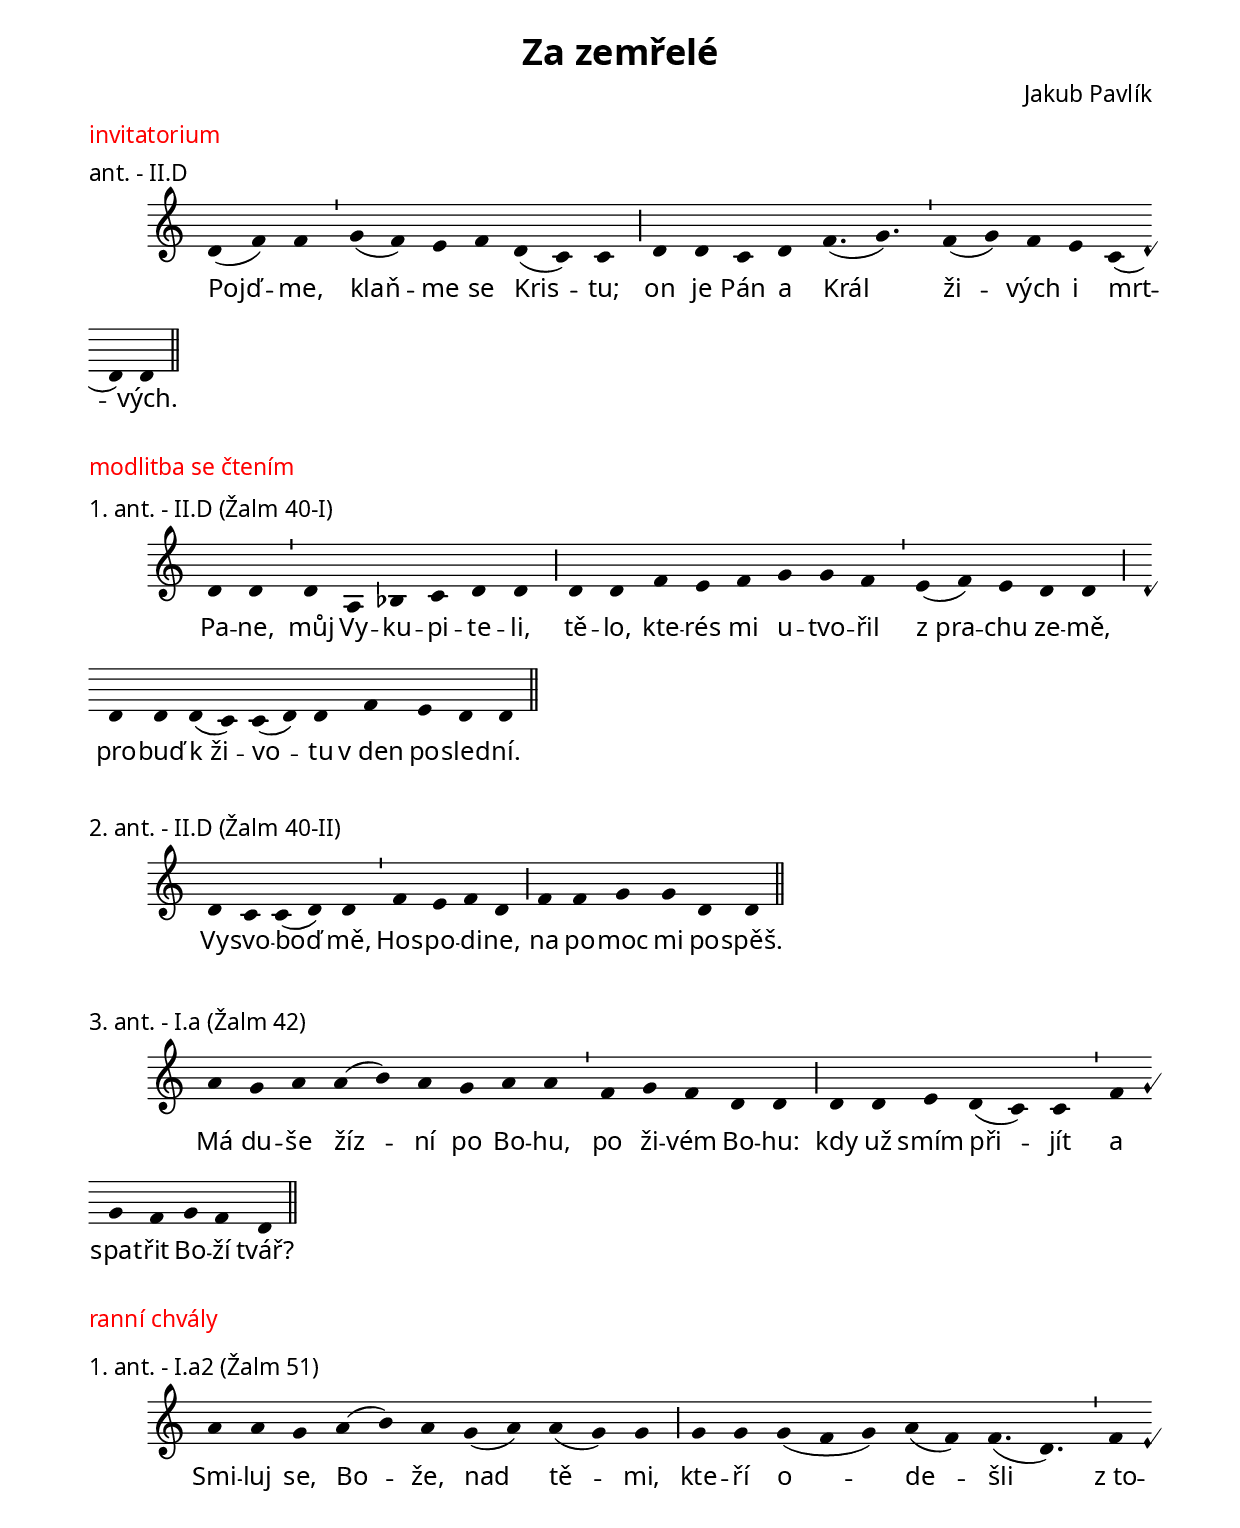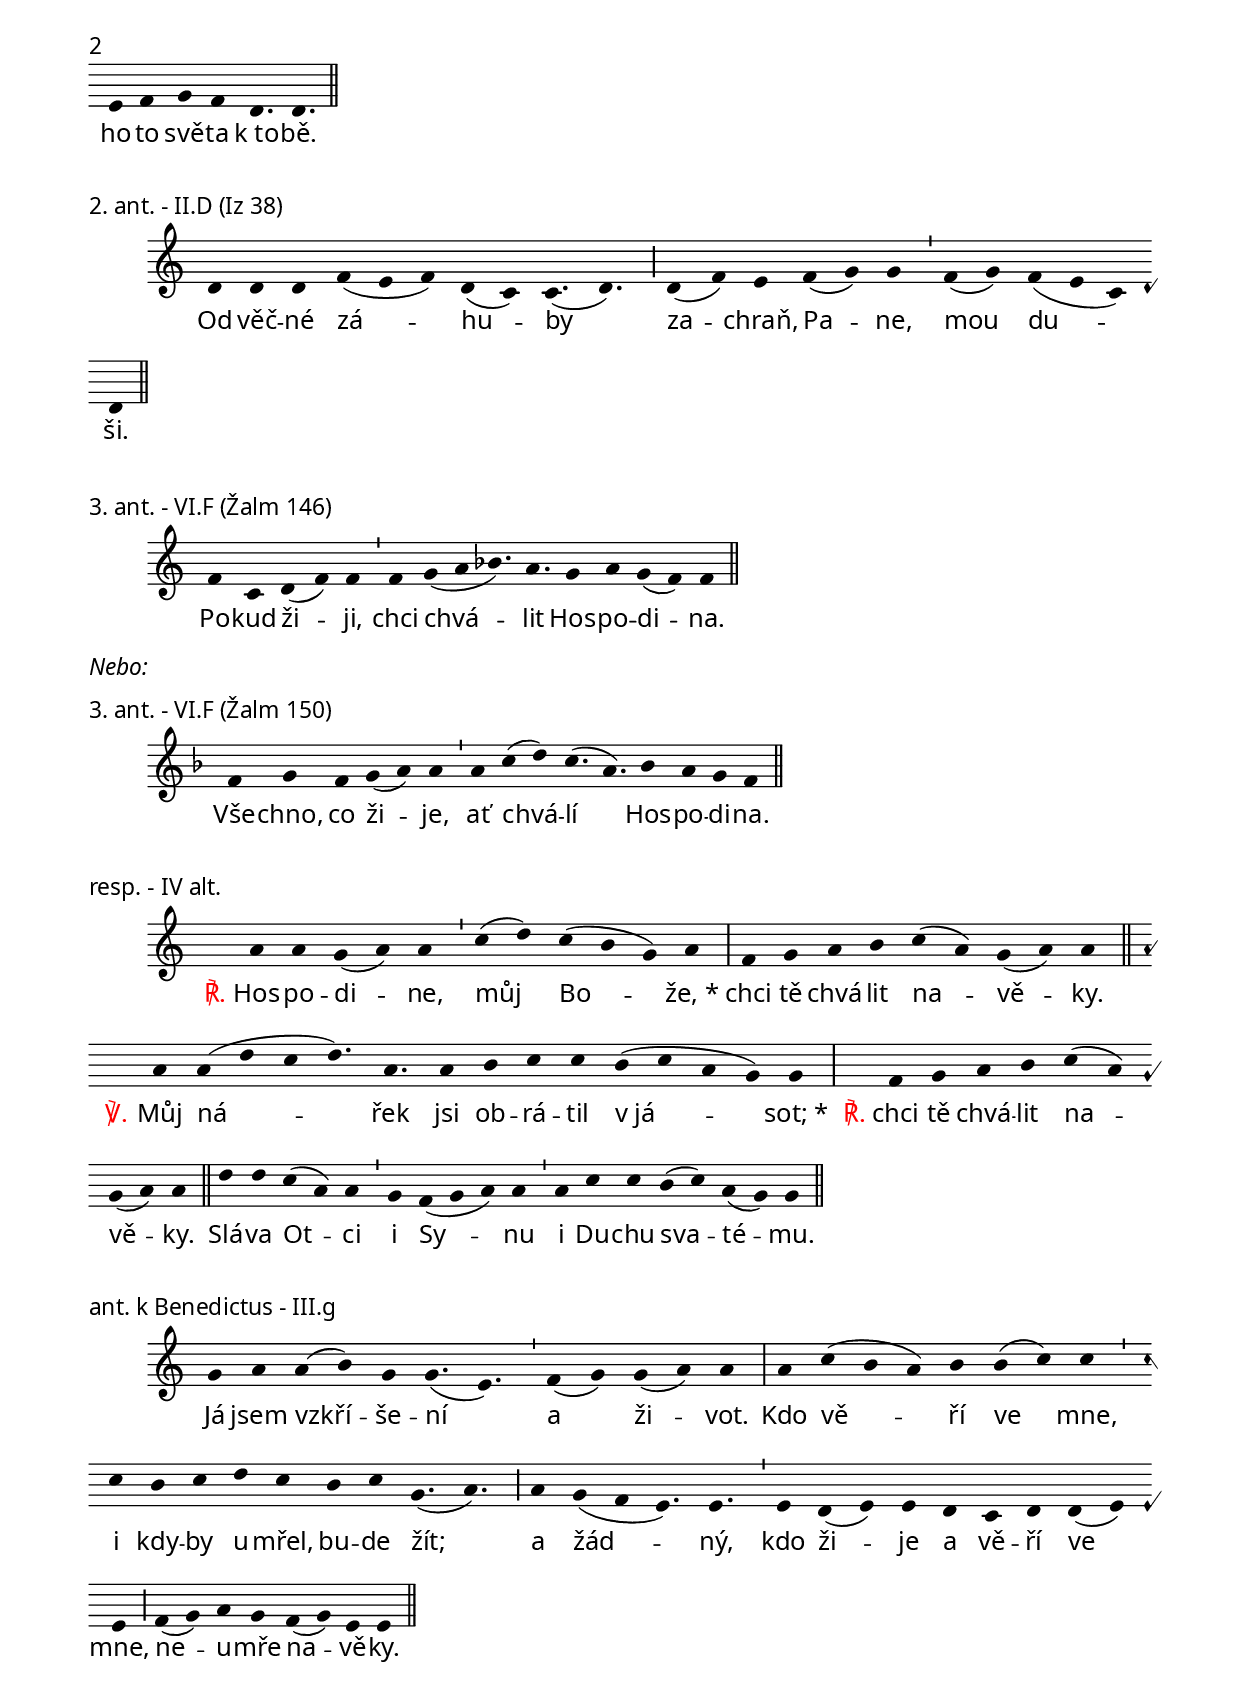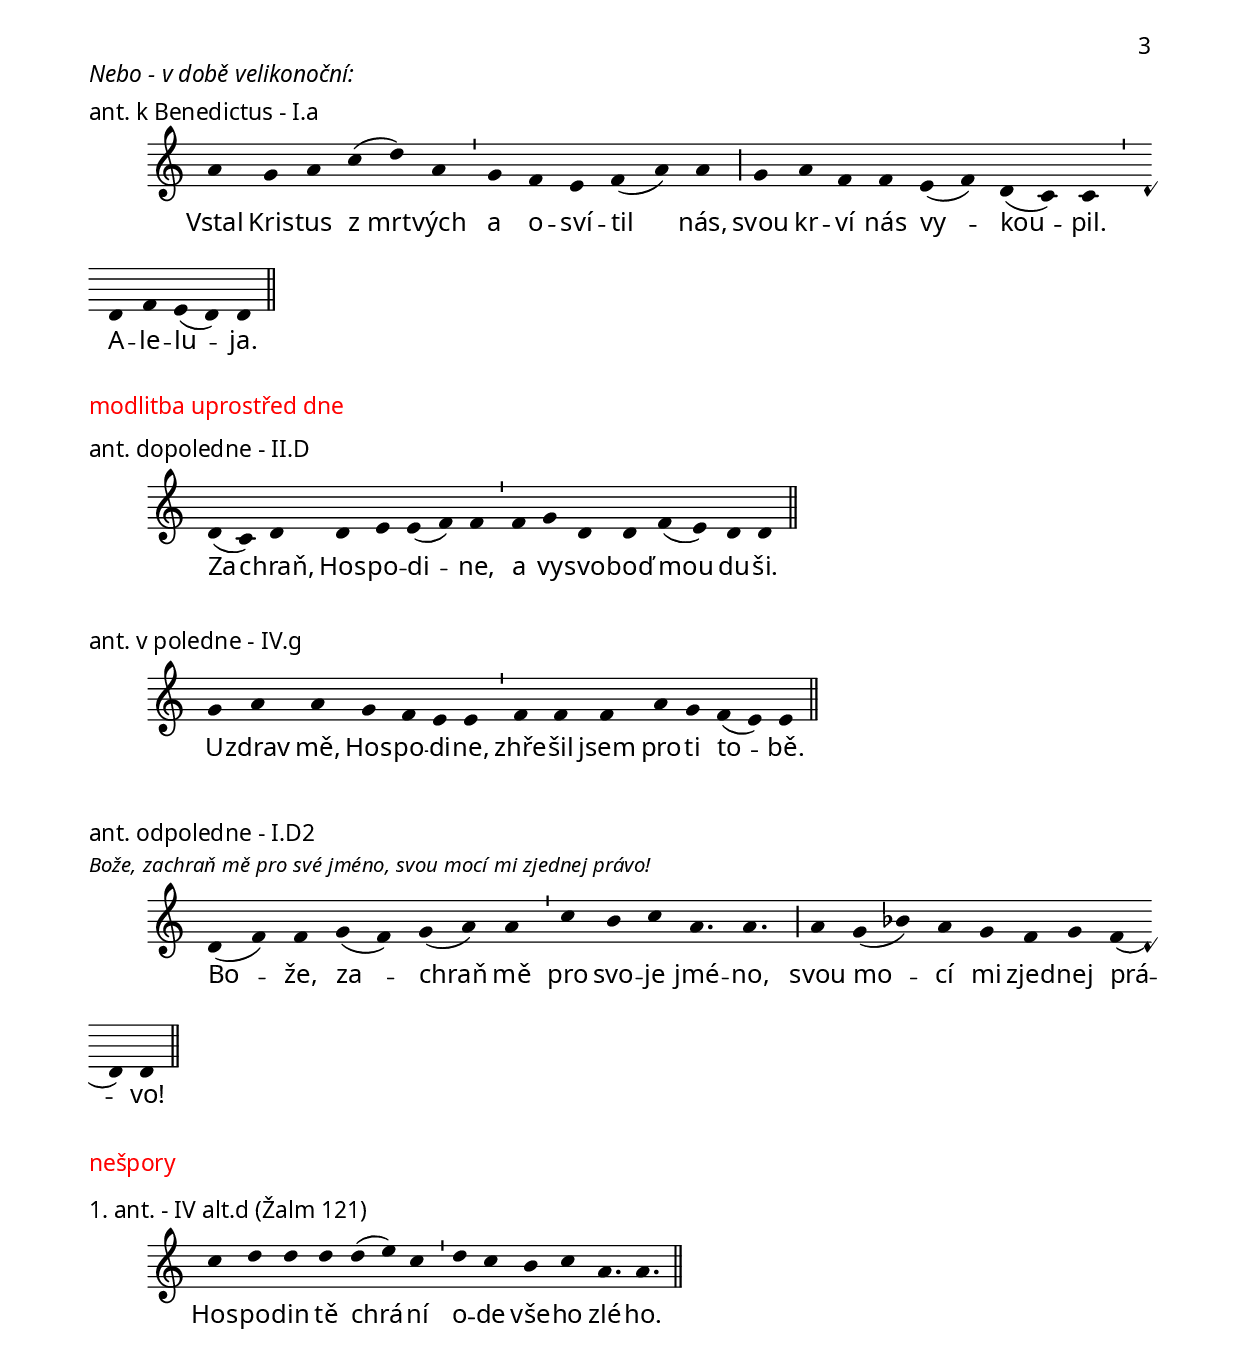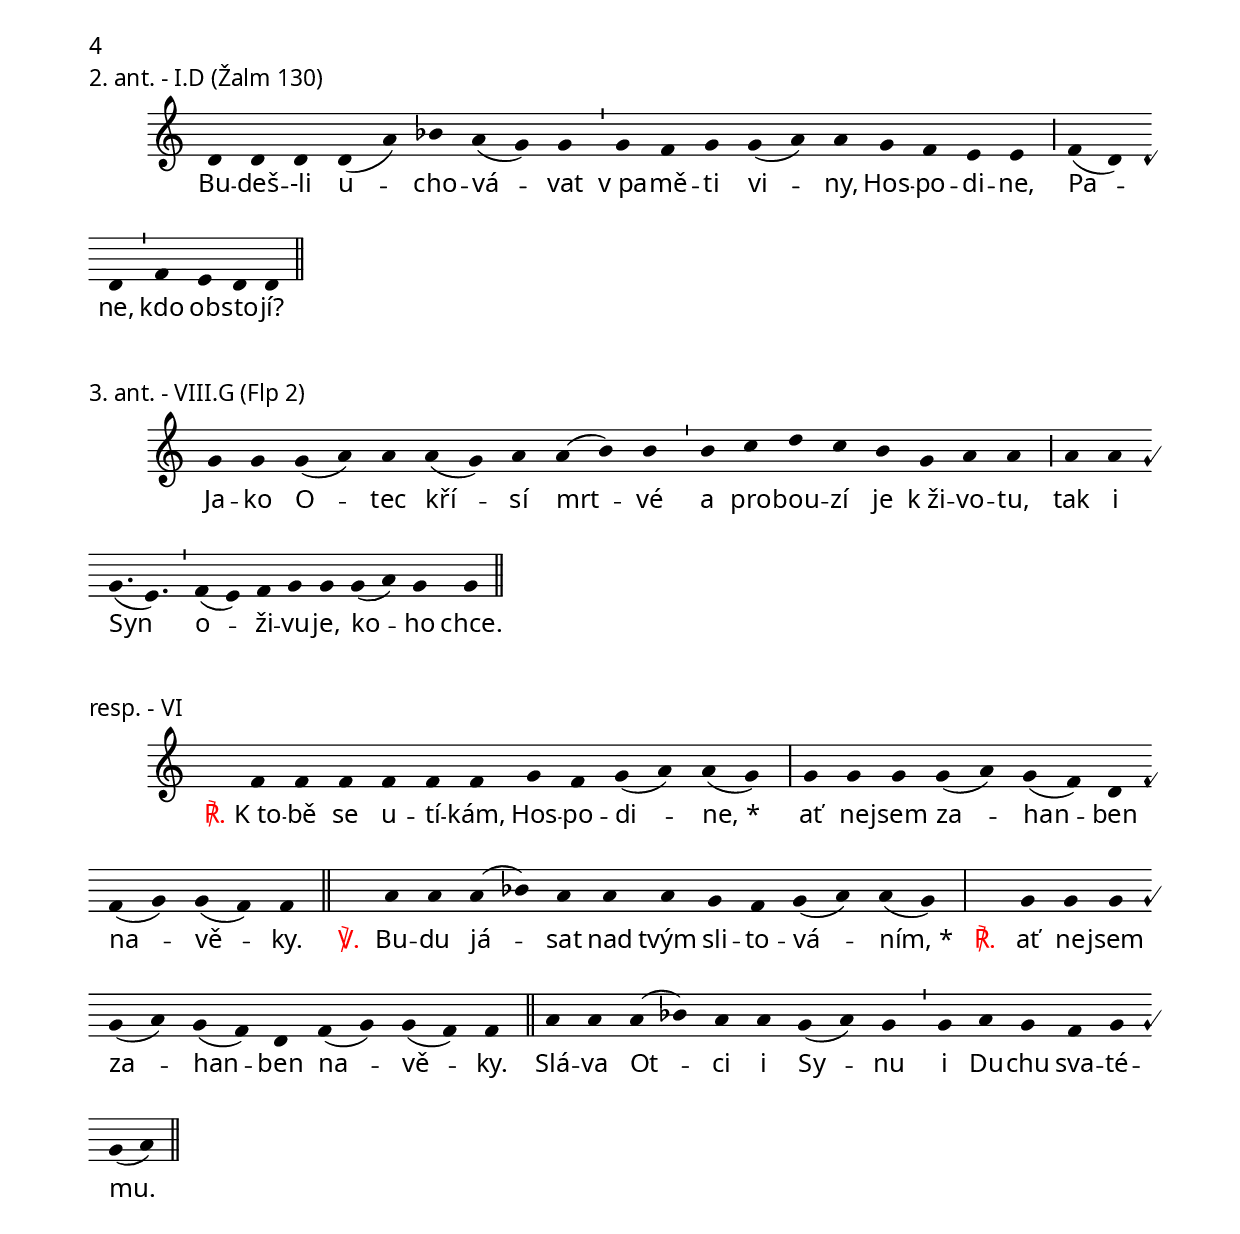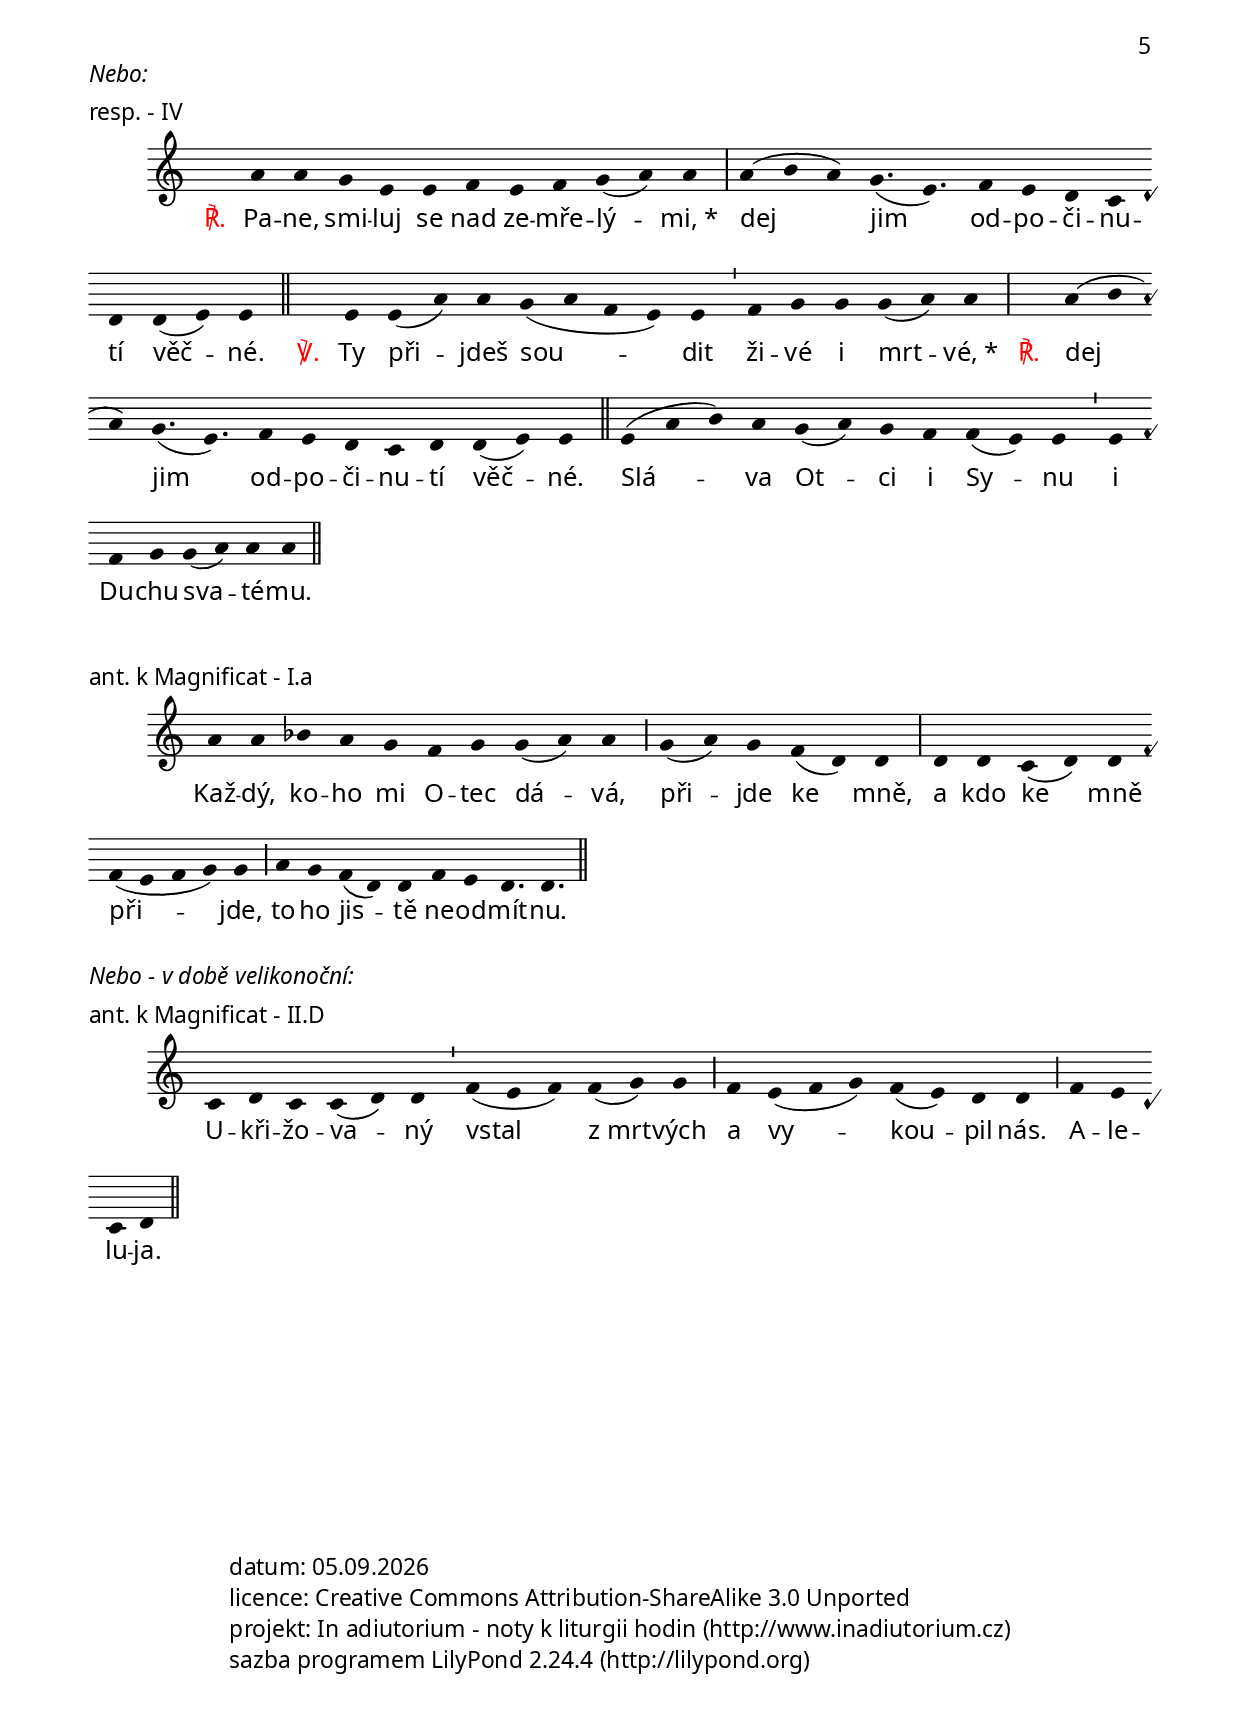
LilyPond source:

\version "2.14.2"

\header {
  title = "Za zemřelé"
  composer = "Jakub Pavlík"
}

\include "../spolecne.ly"
\include "../dilyresponsorii.ly"

\markup {\nadpisHodinka {"invitatorium"}}

\score {
  \relative c' {
    \choralniRezim
    d4( f) f \barMin g( f) e f d( c) c \barMaior
    d d c d f4.( g) \barMin f4( g) f e c( d) d \barFinalis
  }
  \addlyrics {
    Pojď -- me, klaň -- me se Kris -- tu;
    on je Pán a Král ži -- vých i mrt -- vých.
  }
  \header {
    quid = "ant."
    modus = "II"
    differentia = "D"
    psalmus = ""
    id = "invit"
    piece = \markup {\sestavTitulekBezZalmu}
  }
}

\markup {\nadpisHodinka {"modlitba se čtením"}}

\score {
  \relative c' {
    \choralniRezim
    d4 d \barMin d a bes c d d \barMaior
    d d f e f g g f \barMin
    e( f) e d d \barMaior
    d d d( c) c( d) d f e d d \barFinalis
  }
  \addlyrics {
    Pa -- ne, můj Vy -- ku -- pi -- te -- li,
    tě -- lo, kte -- rés mi u -- tvo -- řil
    z_pra -- chu ze -- mě,
    pro -- buď k_ži -- vo -- tu v_den po -- sled -- ní.
  }
  \header {
    quid = "1. ant."
    modus = "II"
    differentia = "D"
    psalmus = "Žalm 40-I"
    id = "mc-a1"
    piece = \markup {\sestavTitulek}
  }
}

\score {
  \relative c' {
    \choralniRezim
    d4 c c( d) d \barMin f e f d \barMaior
    f f g g d d \barFinalis
  }
  \addlyrics {
    Vy -- svo -- boď mě, Hos -- po -- di -- ne,
    na po -- moc mi po -- spěš.
  }
  \header {
    quid = "2. ant."
    modus = "II"
    differentia = "D"
    psalmus = "Žalm 40-II"
    id = "mc-a2"
    piece = \markup {\sestavTitulek}
  }
}

\score {
  \relative c'' {
    \choralniRezim
    a4 g a a( b) a g a a \barMin
    f g f d d \barMaior
    d d e d( c) c \barMin
    f g f g f d \barFinalis
  }
  \addlyrics {
    Má du -- še žíz -- ní po Bo -- hu,
    po ži -- vém Bo -- hu:
    kdy už smím při -- jít
    a spat -- řit Bo -- ží tvář?
  }
  \header {
    quid = "3. ant."
    modus = "I"
    differentia = "a"
    psalmus = "Žalm 42"
    id = "mc-a3"
    piece = \markup {\sestavTitulek}
  }
}

\markup {\nadpisHodinka {"ranní chvály"}}

\score {
  \relative c'' {
    \choralniRezim
    a4 a g a( b) a g( a) a( g) g \barMaior
    g g g( f g) a( f) f4.( d) \barMin f4 e f g f d4. d \barFinalis
  }
  \addlyrics {
    Smi -- luj se, Bo -- že, nad tě -- mi,
    kte -- ří o -- de -- šli z_to -- ho -- to svě -- ta k_to -- bě.
  }
  \header {
    quid = "1. ant."
    modus = "I"
    differentia = "a2"
    psalmus = "Žalm 51"
    id = "rch-a1"
    piece = \markup {\sestavTitulek}
  }
}

\score {
  \relative c' {
    \choralniRezim
    d4 d d f( e f) d( c) c4.( d) \barMaior
    d4( f) e f( g) g \barMin f( g) f( e c) d \barFinalis
  }
  \addlyrics {
    Od věč -- né zá -- hu -- by
    za -- chraň, Pa -- ne, mou du -- ši.
  }
  \header {
    quid = "2. ant."
    modus = "II"
    differentia = "D"
    psalmus = "Iz 38"
    id = "rch-a2"
    fons = "melodie z: Bílá sobota, ranní chvály, 2. ant."
    fial = "pust_triduum.ly#so-rch-ant2?konec"
    piece = \markup {\sestavTitulek}
  }
}

\score {
  \relative c' {
    \choralniRezim
    f4 c d( f) f \barMin
    f \stemUp g( a bes4.) a g4 a g( f) f \barFinalis
  }
  \addlyrics {
    Po -- kud ži -- ji,
    chci chvá -- lit Hos -- po -- di -- na.
  }
  \header {
    quid = "3. ant."
    modus = "VI"
    differentia = "F"
    psalmus = "Žalm 146"
    id = "rch-a3"
    fons = "4. týden žaltáře, středa, ranní chvály, 3. ant."
    fial = "antifony/tyden4_4streda.ly#rch-ant3"
    piece = \markup {\sestavTitulek}
  }
}

\markup\italic{Nebo:}

\score {
  \relative c' {
    \choralniRezim
    \key f \major
    f4 g f g( a) a \barMin
    a4 c( d) c4.( a) bes4 a g f \barFinalis
  }
  \addlyrics {
    Vše -- chno, co ži -- je, ať chvá -- lí Hos -- po -- di -- na.
  }
  \header {
    quid = "3. ant."
    modus = "VI"
    differentia = "F"
    psalmus = "Žalm 150"
    id = "rch-a3-alt"
    fons = "4. t. žaltáře, neděle, ranní chvály, 3. ant. (Text jiný: ubráno aleluja a 'dýchá' změněno na 'žije')"
    fial = "antifony/tyden4_1nedele.ly#rch-ant3?jiny_text&-aleluja"
    piece = \markup {\sestavTitulek}
  }
}

\score {
  \relative c'' {
    \choralniRezim

    % R
    \neviditelna a
    a4 a g( a) a \barMin c( d) c( b g) a \barMax
    f g a b c( a) g( a) a \barFinalis
    % V
    \neviditelna a
    a4 a( d c d4.) a a4 b c c b( c a g) g \barMax
    % R
    \neviditelna a
    f g a b c( a) g( a) a \barFinalis
    % Slava
    d4 d c( a) a \barMin g f( g a) a \barMin a c c b( c) a( g) g \barFinalis
  }
  \addlyrics {
    \Response Hos -- po -- di -- ne, můj Bo -- že,_*
    chci tě chvá -- lit na -- vě -- ky.
    \Verse Můj ná -- řek jsi ob -- rá -- til v_já -- sot;_*
    \Response chci tě chvá -- lit na -- vě -- ky.
    \textRespDoxologie
  }
  \header {
    quid = "resp."
    modus = "IV alt."
    id = "rch-resp"
    piece = \markup {\sestavTitulekResp}
  }
}

\score {
  \relative c'' {
    \choralniRezim
    g4 a a( b) g g4.( e) \barMin f4( g) g( a) a \barMax
    a c( b a) b b( c) c \barMin c b c d c b c g4.( a) \barMaior
    a4 g( f e4.) e \barMin e4 d( e) e d c d d( e) e \barMaior
    f( g) a g f( g) e e \barFinalis
  }
  \addlyrics {
    Já jsem vzkří -- še -- ní a ži -- vot.
    Kdo vě -- ří ve mne, i kdy -- by u -- mřel, bu -- de žít;
    a žád -- ný, kdo ži -- je a vě -- ří ve mne,
    ne -- u -- mře na -- vě -- ky.
  }
  \header {
    quid = "ant. k Benedictus"
    modus = "III"
    differentia = "g"
    psalmus = ""
    id = "rch-aben"
    piece = \markup {\sestavTitulekBezZalmu}
  }
}

\pageBreak % ZLOM

\markup\italic{Nebo - v době velikonoční:}

\score {
  \relative c'' {
    \choralniRezim
    a4 g a c( d) a \barMin g f e f( a) a \barMaior
    g a f f e( f) d( c) c \barMin
    d4 f e( d) d \barFinalis
  }
  \addlyrics {
    Vstal Kris -- tus z_mrt -- vých a o -- sví -- til nás,
    svou kr -- ví nás vy -- kou -- pil.
    A -- le -- lu -- ja.
  }
  \header {
    quid = "ant. k Benedictus"
    modus = "I"
    differentia = "a"
    psalmus = ""
    id = "rch-aben-velik"
    fial = "velikonoce_velikonocnioktav.ly#rch-ant1"
    piece = \markup {\sestavTitulekBezZalmu}
  }
}

\markup {\nadpisHodinka {"modlitba uprostřed dne"}}

\score {
  \relative c' {
    \choralniRezim
    d4( c) d d e e( f) f \barMin
    f g d d f( e) d d \barFinalis
  }
  \addlyrics {
    Za -- chraň, Hos -- po -- di -- ne,
    a vy -- svo -- boď mou du -- ši.
  }
  \header {
    quid = "ant. dopoledne"
    modus = "II"
    differentia = "D"
    psalmus = ""
    placet = "_Hospodine_ je divné"
    id = "tercie"
    piece = \markup {\sestavTitulekBezZalmu}
  }
}

\score {
  \relative c'' {
    \choralniRezim
    g4 a a g f e e \barMin f f f a g f( e) e \barFinalis
  }
  \addlyrics {
    U -- zdrav mě, Hos -- po -- di -- ne, zhře -- šil jsem
    pro -- ti to -- bě.
  }
  \header {
    quid = "ant. v poledne"
    modus = "IV"
    differentia = "g"
    psalmus = ""
    id = "sexta"
    fons = "pátek 1. týdne žaltáře, nešpory, 1. ant."
    fial = "antifony/tyden1_6patek.ly#ne-ant1"
    piece = \markup {\sestavTitulekBezZalmu}
  }
}

\score {
  \relative c' {
    \choralniRezim
    d( f) f g( f) g( a) a \barMin c b c a4. a \barMaior
    a4 \stemUp g( bes) a g f g f( d) d \barFinalis
  }
  \addlyrics {
    Bo -- že, za -- chraň mě
    pro svo -- je % v breviáři: své
    jmé -- no,
    svou mo -- cí mi zjed -- nej prá -- vo!
  }
  \header {
    textus_approbatus = "Bože, zachraň mě pro své jméno, svou mocí mi zjednej právo!"
    quid = "ant. odpoledne"
    modus = "I"
    differentia = "D2"
    psalmus = ""
    placet = "není zlá, ale pravděpodobně by šla lépe"
    id = "nona"
    piece = \markup {\sestavTitulekBezZalmu}
  }
}

\markup {\nadpisHodinka {"nešpory"}}

\score {
  \relative c'' {
    \choralniRezim
    c4 d d d d( e) c \barMin
    d c b c a4. a \barFinalis
  }
  \addlyrics {
    Hos -- po -- din tě chrá -- ní
    o -- de vše -- ho zlé -- ho.
  }
  \header {
    quid = "1. ant."
    modus = "IV alt"
    differentia = "d"
    psalmus = "Žalm 121"
    placet = "IV alt.c"
    id = "ne-a1"
    piece = \markup {\sestavTitulek}
  }
}

\score {
  \relative c' {
    \choralniRezim
    d4 d d d( a') bes a( g) g \barMin
    g f g g( a) a g f e e \barMaior
    f( d) d \barMin f e d d \barFinalis
  }
  \addlyrics {
    Bu -- deš -- -li u -- cho -- vá -- vat
    v_pa -- mě -- ti vi -- ny, Hos -- po -- di -- ne,
    Pa -- ne, kdo ob -- sto -- jí?
  }
  \header {
    quid = "2. ant."
    modus = "I"
    differentia = "D"
    psalmus = "Žalm 130"
    id = "ne-a2"
    piece = \markup {\sestavTitulek}
  }
}

\score {
  \relative c'' {
    \choralniRezim
    g4 g g( a) a a( g) a a( b) b \barMin
    b c d c b g a a \barMaior
    a a g4.( e) \barMin f4( e) f g g g( a) g g \barFinalis
  }
  \addlyrics {
    Ja -- ko O -- tec kří -- sí mrt -- vé
    a pro -- bou -- zí je k_ži -- vo -- tu,
    tak i Syn o -- ži -- vu -- je, ko -- ho chce.
  }
  \header {
    quid = "3. ant."
    modus = "VIII"
    differentia = "G"
    psalmus = "Flp 2"
    placet = "možná sedí spíš do modu III"
    id = "ne-a3"
    piece = \markup {\sestavTitulek}
  }
}

\score {
  \relative c' {
    \choralniRezim

    % R
    \neviditelna f
    f4 f f f f f g f g( a) a( g) \barMax
    g g g g( a) g( f) d f( g) g( f) f \barFinalis
    % V
    \neviditelna a
    a a a( bes) a a a g f g( a) a( g) \barMax
    % R
    \neviditelna a
    g g g g( a) g( f) d f( g) g( f) f \barFinalis
    % Slava
    \respVIdoxologie \barFinalis
  }
  \addlyrics {
    \Response K_to -- bě se u -- tí -- kám, Hos -- po -- di -- ne,_*
    ať ne -- jsem za -- han -- ben na -- vě -- ky.
    \Verse Bu -- du já -- sat nad tvým sli -- to -- vá -- ním,_*
    \Response ať ne -- jsem za -- han -- ben na -- vě -- ky.
    \textRespDoxologie
  }
  \header {
    quid = "resp."
    modus = "VI"
    placet = "zkusit bohatší ozdobu na _jásat_"
    id = "ne-resp"
    piece = \markup {\sestavTitulekResp}
  }
}

\pageBreak % ZLOM

\markup\italic{Nebo:}

\score {
  \relative c'' {
    \choralniRezim

    % R
    \neviditelna a
    a4 a g e e f e f g( a) a \barMax
    a( b a) g4.( e) f4 e d c d d( e) e \barFinalis
    % V
    \neviditelna e
    e e( a) a g( a f e) e \barMin f g g g( a) a \barMax
    % R
    \neviditelna a
    a( b a) g4.( e) f4 e d c d d( e) e \barFinalis
    % Slava
    e( a b) a g( a) g f f( e) e \barMin e f g g( a) a a \barFinalis
  }
  \addlyrics {
    \Response Pa -- ne, smi -- luj se nad ze -- mře -- lý -- mi,_*
    dej jim od -- po -- či -- nu -- tí věč -- né.
    \Verse Ty při -- jdeš sou -- dit ži -- vé i mrt -- vé,_*
    \Response dej jim od -- po -- či -- nu -- tí věč -- né.
    \textRespDoxologie
  }
  \header {
    quid = "resp."
    modus = "IV"
    id = "ne-resp2"
    piece = \markup {\sestavTitulekResp}
  }
}

\score {
  \relative c'' {
    \choralniRezim
    a4 a bes a g f g g( a) a \barMaior
    g( a) g f( d) d \barMax
    d d c( d) d f( e f g) g \barMaior
    a g f( d) d f e d4. d \barFinalis
  }
  \addlyrics {
    Kaž -- dý, ko -- ho mi O -- tec dá -- vá,
    při -- jde ke mně,
    a kdo ke mně při -- jde,
    to -- ho jis -- tě ne -- od -- mít -- nu.
  }
  \header {
    quid = "ant. k Magnificat"
    modus = "I"
    differentia = "a"
    psalmus = ""
    id = "ne-amag"
    piece = \markup {\sestavTitulekBezZalmu}
  }
}

\markup\italic{Nebo - v době velikonoční:}

\score {
  \relative c' {
    \choralniRezim
    c4 d c c( d) d \barMin f( e f) f( g) g \barMaior
    f e( f g) f( e) d d \barMaior
    f e c d \barFinalis
  }
  \addlyrics {
    U -- kři -- žo -- va -- ný vstal z_mrt -- vých
    a vy -- kou -- pil nás.
    A -- le -- lu -- ja.
  }
  \header {
    quid = "ant. k Magnificat"
    modus = "II"
    differentia = "D"
    psalmus = ""
    id = "ne-amag-velik"
    piece = \markup {\sestavTitulekBezZalmu}
  }
}